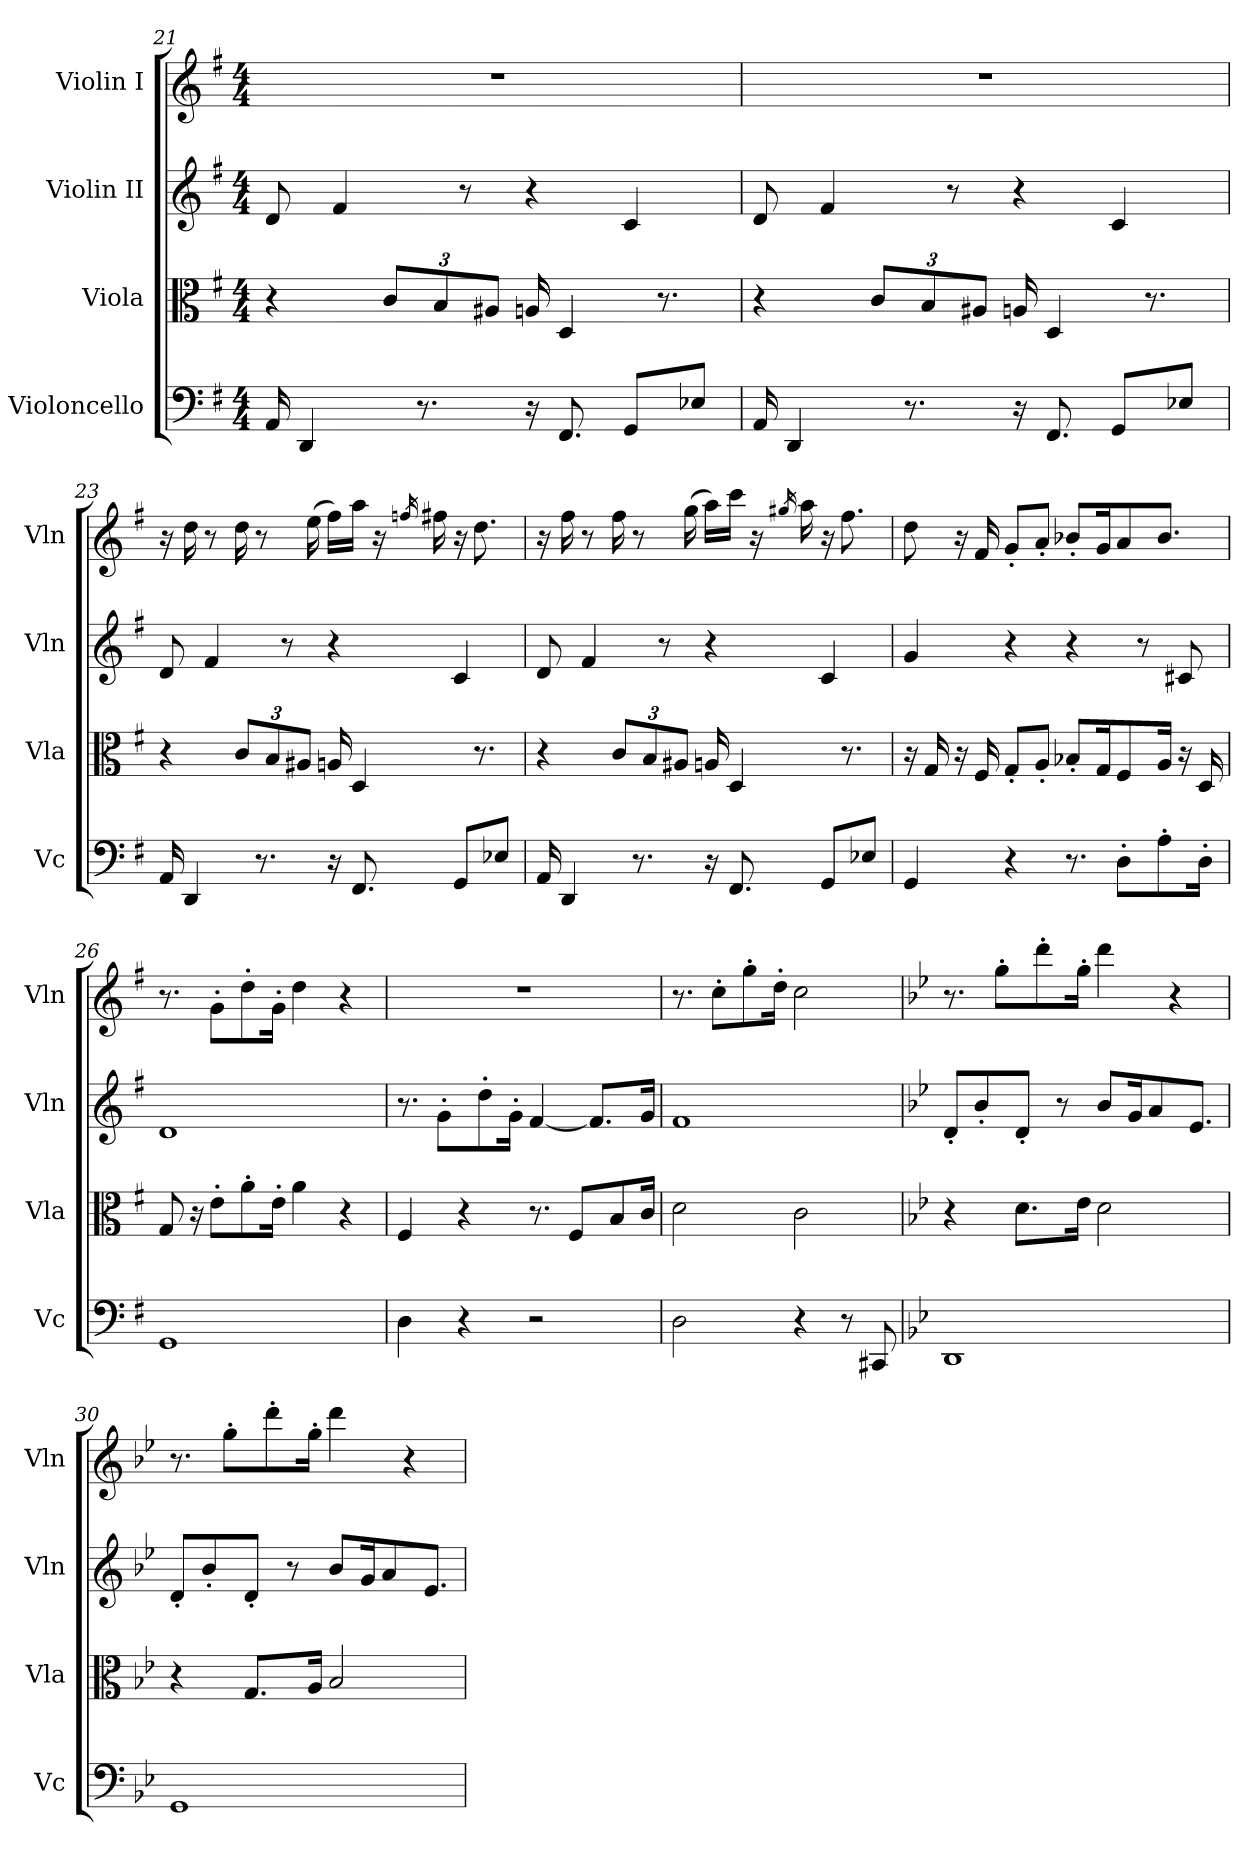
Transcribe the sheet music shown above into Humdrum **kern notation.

**kern	**kern	**kern	**kern
*part4	*part3	*part2	*part1
*staff4	*staff3	*staff2	*staff1
*I"Violoncello	*I"Viola	*I"Violin II	*I"Violin I
*I'Vc	*I'Vla	*I'Vln	*I'Vln
*clefF4	*clefC3	*clefG2	*clefG2
*k[f#]	*k[f#]	*k[f#]	*k[f#]
*M4/4	*M4/4	*M4/4	*M4/4
=21	=21	=21	=21
16AA/	4r	8d/	1r
4DD/	.	.	.
.	.	4f#/	.
*	*Xbrackettup	*	*
.	12c/L	.	.
8.r	.	.	.
.	12B/	.	.
.	.	8r	.
.	12A#X/J	.	.
16r	16An/	4r	.
8.FF#/	4D/	.	.
8GG/L	.	4c/	.
.	8.r	.	.
8E-X/J	.	.	.
=22	=22	=22	=22
16AA/	4r	8d/	1r
4DD/	.	.	.
.	.	4f#/	.
.	12c/L	.	.
8.r	.	.	.
.	12B/	.	.
.	.	8r	.
.	12A#X/J	.	.
16r	16An/	4r	.
8.FF#/	4D/	.	.
8GG/L	.	4c/	.
.	8.r	.	.
8E-X/J	.	.	.
=23	=23	=23	=23
16AA/	4r	8d/	16r
4DD/	.	.	16dd\
.	.	4f#/	8r
.	12c/L	.	16dd\
8.r	.	.	8r
.	12B/	.	.
.	.	8r	.
.	12A#X/J	.	.
.	.	.	(>16ee\
16r	16An/	4r	16ff#\LL)
8.FF#/	4D/	.	16aa\JJ
.	.	.	16r
.	.	.	16qffn/
.	.	.	16ff#X\
8GG/L	.	4c/	16r
.	8.r	.	8.dd\
8E-X/J	.	.	.
=24	=24	=24	=24
16AA/	4r	8d/	16r
4DD/	.	.	16ff#\
.	.	4f#/	8r
.	12c/L	.	16ff#\
8.r	.	.	8r
.	12B/	.	.
.	.	8r	.
.	12A#X/J	.	.
.	.	.	(>16gg\
16r	16An/	4r	16aa\LL)
8.FF#/	4D/	.	16ccc\JJ
.	.	.	16r
.	.	.	16qgg#X/
.	.	.	16aa\
8GG/L	.	4c/	16r
.	8.r	.	8.ff#\
8E-X/J	.	.	.
=25	=25	=25	=25
4GG/	16r	4g/	8dd\
.	16G/	.	.
.	16r	.	16r
.	16F#/	.	16f#/
4r	8G'/L	4r	8g'/L
.	8A'/J	.	8a'/J
8.r	8B-X'/L	4r	8b-X'/L
.	16G/K	.	16g/K
8D'\L	8F#/	.	8a/
.	.	8r	.
8A'\	16A/Jk	.	8.b-/J
.	16r	8c#X/	.
16D'\Jk	16D/	.	.
=26	=26	=26	=26
1GG	8G/	1d	8.r
.	16r	.	.
.	8e'\L	.	8g'\L
.	8a'\	.	8dd'\
.	16e'\Jk	.	16g'\Jk
.	4a\	.	4dd\
.	4r	.	4r
=27	=27	=27	=27
4D\	4F#/	8.r	1r
.	.	8g'\L	.
4r	4r	.	.
.	.	8dd'\	.
.	.	16g'\Jk	.
2r	8.r	[4f#/	.
.	8F#/L	.	.
.	.	8.f#/L]	.
.	8B/	.	.
.	16c/Jk	16g/Jk	.
=28	=28	=28	=28
2D\	2d\	1f#	8.r
.	.	.	8cc'\L
.	.	.	8gg'\
.	.	.	16dd'\Jk
4r	2c\	.	2cc\
8r	.	.	.
8CC#X/	.	.	.
=29	=29	=29	=29
*k[b-e-]	*k[b-e-]	*k[b-e-]	*k[b-e-]
1DD	4r	8d'/L	8.r
.	.	8b-'/	.
.	.	.	8gg'\L
.	8.d\L	8d'/J	.
.	.	.	8ddd'\
.	.	8r	.
.	16e-\Jk	.	16gg'\Jk
.	2d\	8b-/L	4ddd\
.	.	16g/K	.
.	.	8a/	.
.	.	.	4r
.	.	8.e-/J	.
=30	=30	=30	=30
1GG	4r	8d'/L	8.r
.	.	8b-'/	.
.	.	.	8gg'\L
.	8.G/L	8d'/J	.
.	.	.	8ddd'\
.	.	8r	.
.	16A/Jk	.	16gg'\Jk
.	2B-/	8b-/L	4ddd\
.	.	16g/K	.
.	.	8a/	.
.	.	.	4r
.	.	8.e-/J	.
=	=	=	=
*-	*-	*-	*-
